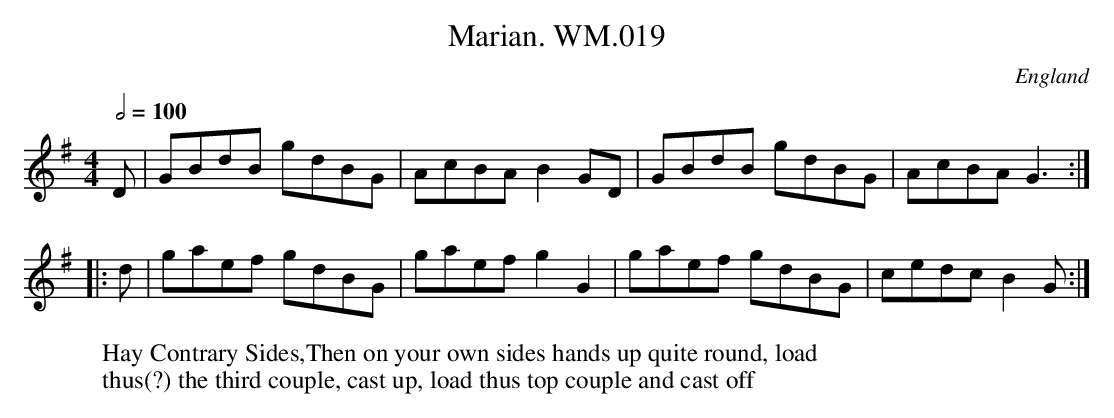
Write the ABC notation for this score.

X:1
T:Marian. WM.019
L:1/8
M:4/4
O:England
Q:1/2=100
W:Hay Contrary Sides,Then on your own sides hands up quite round, load
W:thus(?) the third couple, cast up, load thus top couple and cast off
K:G
D|GBdB gdBG|AcBAB2GD|GBdB gdBG|AcBAG3:|!
|:d|gaef gdBG|gaefg2G2|gaef gdBG|cedcB2G:|
